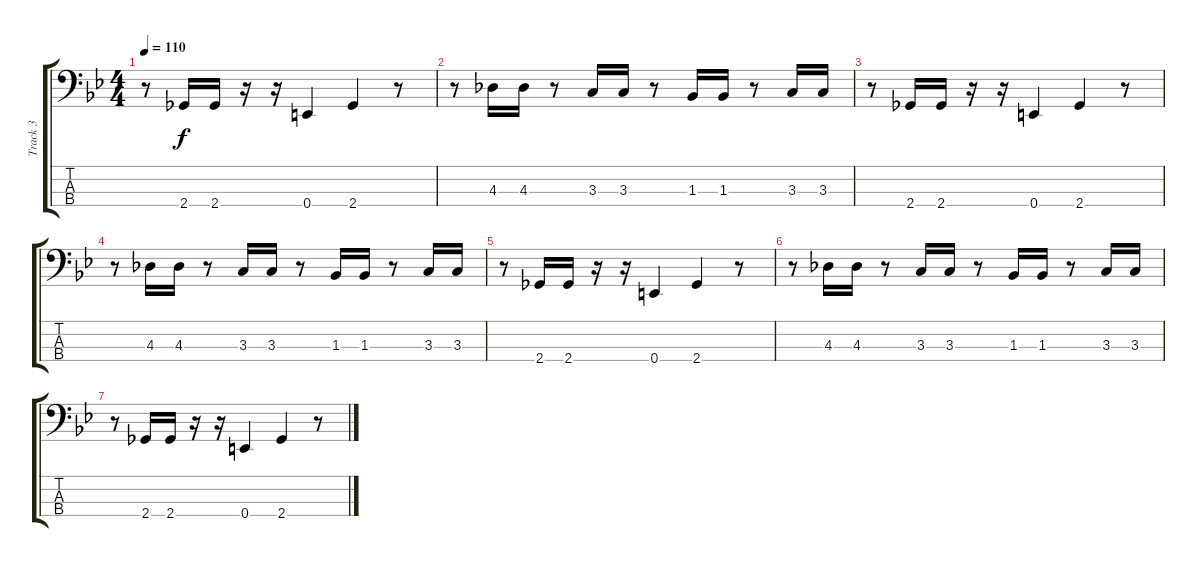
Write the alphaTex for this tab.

\track ("Track 3" "Track 3") {instrument electricbassfinger}
\staff {score tabs}
\tuning (G2 D2 A1 E1) {hide}
\ts (4 4)
\tempo 110
\clef f4
\ks gminor
r.8{dy f} 2.4.16 2.4.16 r.16 r.16 0.4.4 2.4.4 r.8 |
r.8 4.3.16 4.3.16 r.8 3.3.16 3.3.16 r.8 1.3.16 1.3.16 r.8 3.3.16 3.3.16 |
r.8 2.4.16 2.4.16 r.16 r.16 0.4.4 2.4.4 r.8 |
r.8 4.3.16 4.3.16 r.8 3.3.16 3.3.16 r.8 1.3.16 1.3.16 r.8 3.3.16 3.3.16 |
r.8 2.4.16 2.4.16 r.16 r.16 0.4.4 2.4.4 r.8 |
r.8 4.3.16 4.3.16 r.8 3.3.16 3.3.16 r.8 1.3.16 1.3.16 r.8 3.3.16 3.3.16 |
r.8 2.4.16 2.4.16 r.16 r.16 0.4.4 2.4.4 r.8
